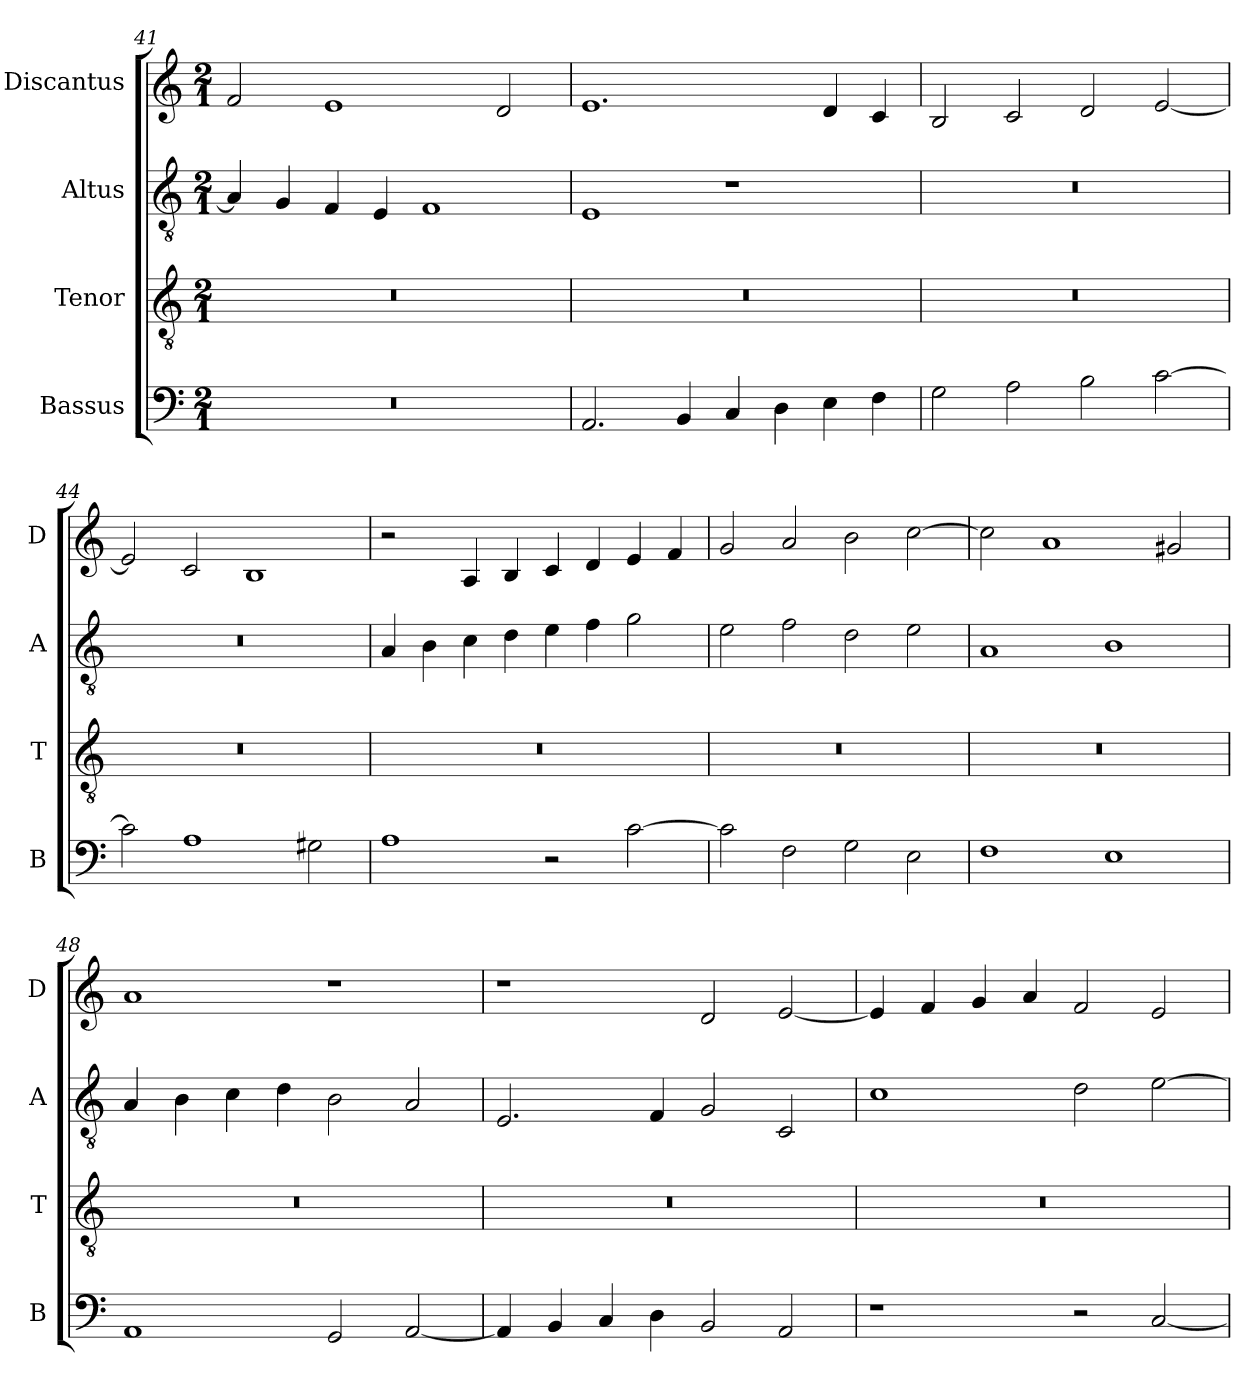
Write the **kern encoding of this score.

**kern	**kern	**kern	**kern
*part4	*part3	*part2	*part1
*staff4	*staff3	*staff2	*staff1
*I"Bassus	*I"Tenor	*I"Altus	*I"Discantus
*I'B	*I'T	*I'A	*I'D
*clefF4	*clefGv2	*clefGv2	*clefG2
*k[]	*k[]	*k[]	*k[]
*M2/1	*M2/1	*M2/1	*M2/1
=41	=41	=41	=41
0r	0r	4A/]	2f/
.	.	4G/	.
.	.	4F/	1e
.	.	4E/	.
.	.	1F	.
.	.	.	2d/
=42	=42	=42	=42
2.AA/	0r	1E	1.e
4BB/	.	.	.
4C/	.	1r	.
4D\	.	.	.
4E\	.	.	4d/
4F\	.	.	4c/
=43	=43	=43	=43
2G\	0r	0r	2B/
2A\	.	.	2c/
2B\	.	.	2d/
[2c\	.	.	[2e/
=44	=44	=44	=44
2c\]	0r	0r	2e/]
1A	.	.	2c/
.	.	.	1B
2G#X\	.	.	.
=45	=45	=45	=45
1A	0r	4A/	2r
.	.	4B\	.
.	.	4c\	4A/
.	.	4d\	4B/
2r	.	4e\	4c/
.	.	4f\	4d/
[2c\	.	2g\	4e/
.	.	.	4f/
=46	=46	=46	=46
2c\]	0r	2e\	2g/
2F\	.	2f\	2a/
2G\	.	2d\	2b\
2E\	.	2e\	[2cc\
=47	=47	=47	=47
1F	0r	1A	2cc\]
.	.	.	1a
1E	.	1B	.
.	.	.	2g#X/
=48	=48	=48	=48
1AA	0r	4A/	1a
.	.	4B\	.
.	.	4c\	.
.	.	4d\	.
2GG/	.	2B\	1r
[2AA/	.	2A/	.
=49	=49	=49	=49
4AA/]	0r	2.E/	1r
4BB/	.	.	.
4C/	.	.	.
4D\	.	4F/	.
2BB/	.	2G/	2d/
2AA/	.	2C/	[2e/
=50	=50	=50	=50
1r	0r	1c	4e/]
.	.	.	4f/
.	.	.	4g/
.	.	.	4a/
2r	.	2d\	2f/
[2C/	.	[2e\	2e/
=	=	=	=
*-	*-	*-	*-
